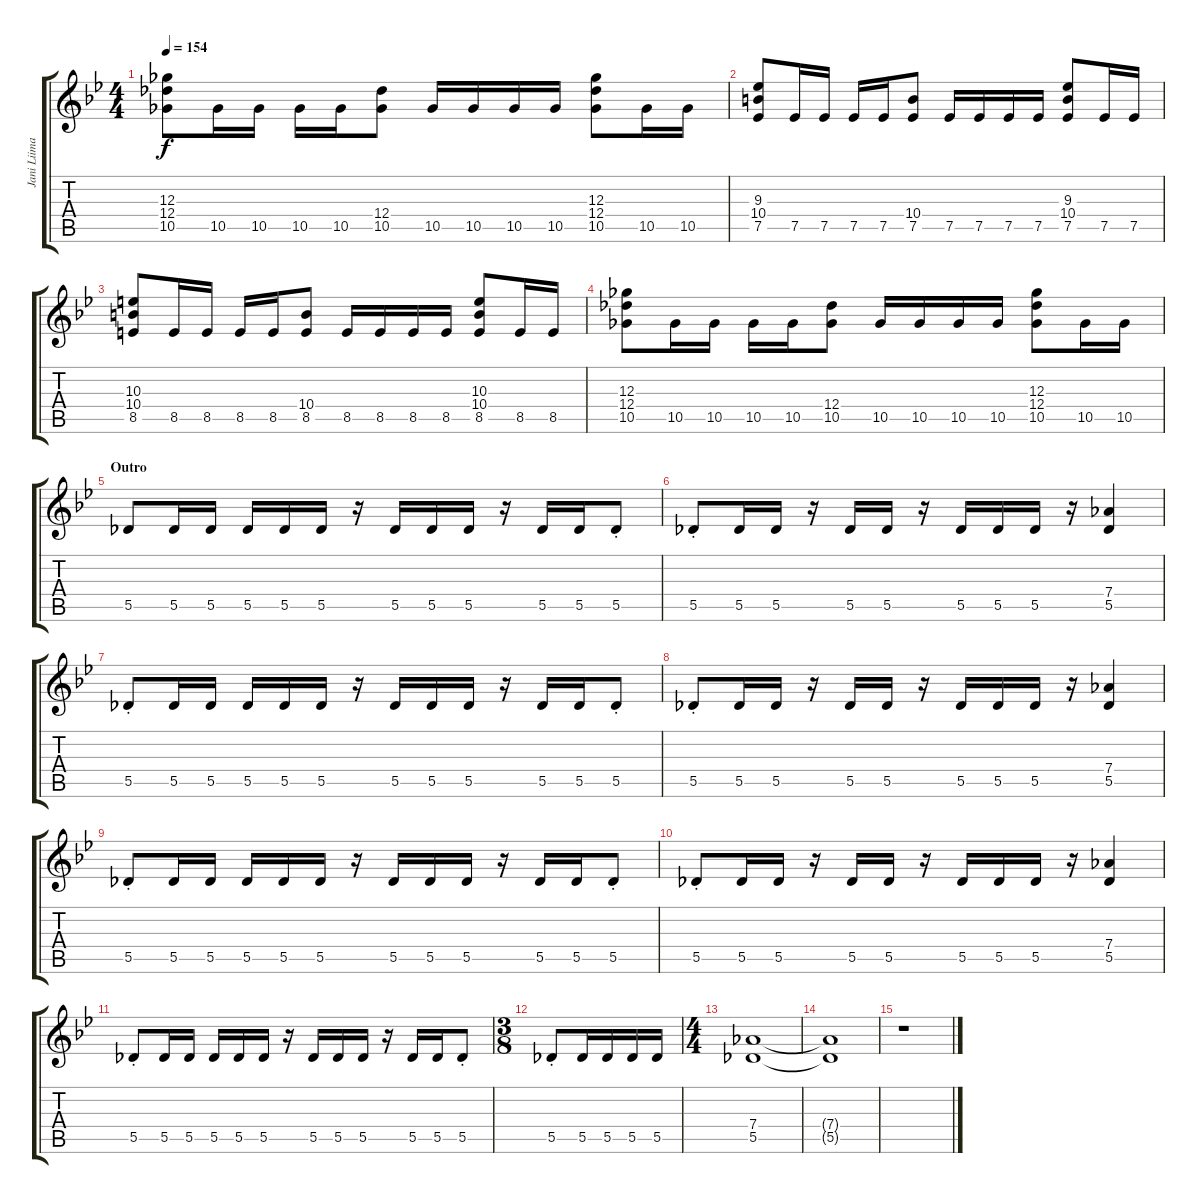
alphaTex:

\track ("Jani Liimatainen 2" "Jani Liima") {instrument distortionguitar}
\staff {score tabs}
\tuning (Eb4 Bb3 Gb3 Db3 Ab2 Eb2) {hide}
\ts (4 4)
\tempo 154
\clef g2
\ks gminor
(12.3 12.4 10.5).8{dy f} 10.5.16 10.5.16 10.5.16 10.5.16 (12.4 10.5).8 10.5.16 10.5.16 10.5.16 10.5.16 (12.3 12.4 10.5).8 10.5.16 10.5.16 |
(9.3 10.4 7.5).8 7.5.16 7.5.16 7.5.16 7.5.16 (10.4 7.5).8 7.5.16 7.5.16 7.5.16 7.5.16 (9.3 10.4 7.5).8 7.5.16 7.5.16 |
(10.3 10.4 8.5).8 8.5.16 8.5.16 8.5.16 8.5.16 (10.4 8.5).8 8.5.16 8.5.16 8.5.16 8.5.16 (10.3 10.4 8.5).8 8.5.16 8.5.16 |
(12.3 12.4 10.5).8 10.5.16 10.5.16 10.5.16 10.5.16 (12.4 10.5).8 10.5.16 10.5.16 10.5.16 10.5.16 (12.3 12.4 10.5).8 10.5.16 10.5.16 |
\section ("" "Outro")
5.5.8 5.5.16 5.5.16 5.5.16 5.5.16 5.5.16 r.16 5.5.16 5.5.16 5.5.16 r.16 5.5.16 5.5.16 5.5{st}.8 |
5.5{st}.8 5.5.16 5.5.16 r.16 5.5.16 5.5.16 r.16 5.5.16 5.5.16 5.5.16 r.16 (7.4 5.5).4 |
5.5{st}.8 5.5.16 5.5.16 5.5.16 5.5.16 5.5.16 r.16 5.5.16 5.5.16 5.5.16 r.16 5.5.16 5.5.16 5.5{st}.8 |
5.5{st}.8 5.5.16 5.5.16 r.16 5.5.16 5.5.16 r.16 5.5.16 5.5.16 5.5.16 r.16 (7.4 5.5).4 |
5.5{st}.8 5.5.16 5.5.16 5.5.16 5.5.16 5.5.16 r.16 5.5.16 5.5.16 5.5.16 r.16 5.5.16 5.5.16 5.5{st}.8 |
5.5{st}.8 5.5.16 5.5.16 r.16 5.5.16 5.5.16 r.16 5.5.16 5.5.16 5.5.16 r.16 (7.4 5.5).4 |
5.5{st}.8 5.5.16 5.5.16 5.5.16 5.5.16 5.5.16 r.16 5.5.16 5.5.16 5.5.16 r.16 5.5.16 5.5.16 5.5{st}.8 |
\ts (3 8)
5.5{st}.8 5.5.16 5.5.16 5.5.16 5.5.16 |
\ts (4 4)
(7.4 5.5).1{volume 0} |
(7.4{t} 5.5{t}).1 |
r.1
